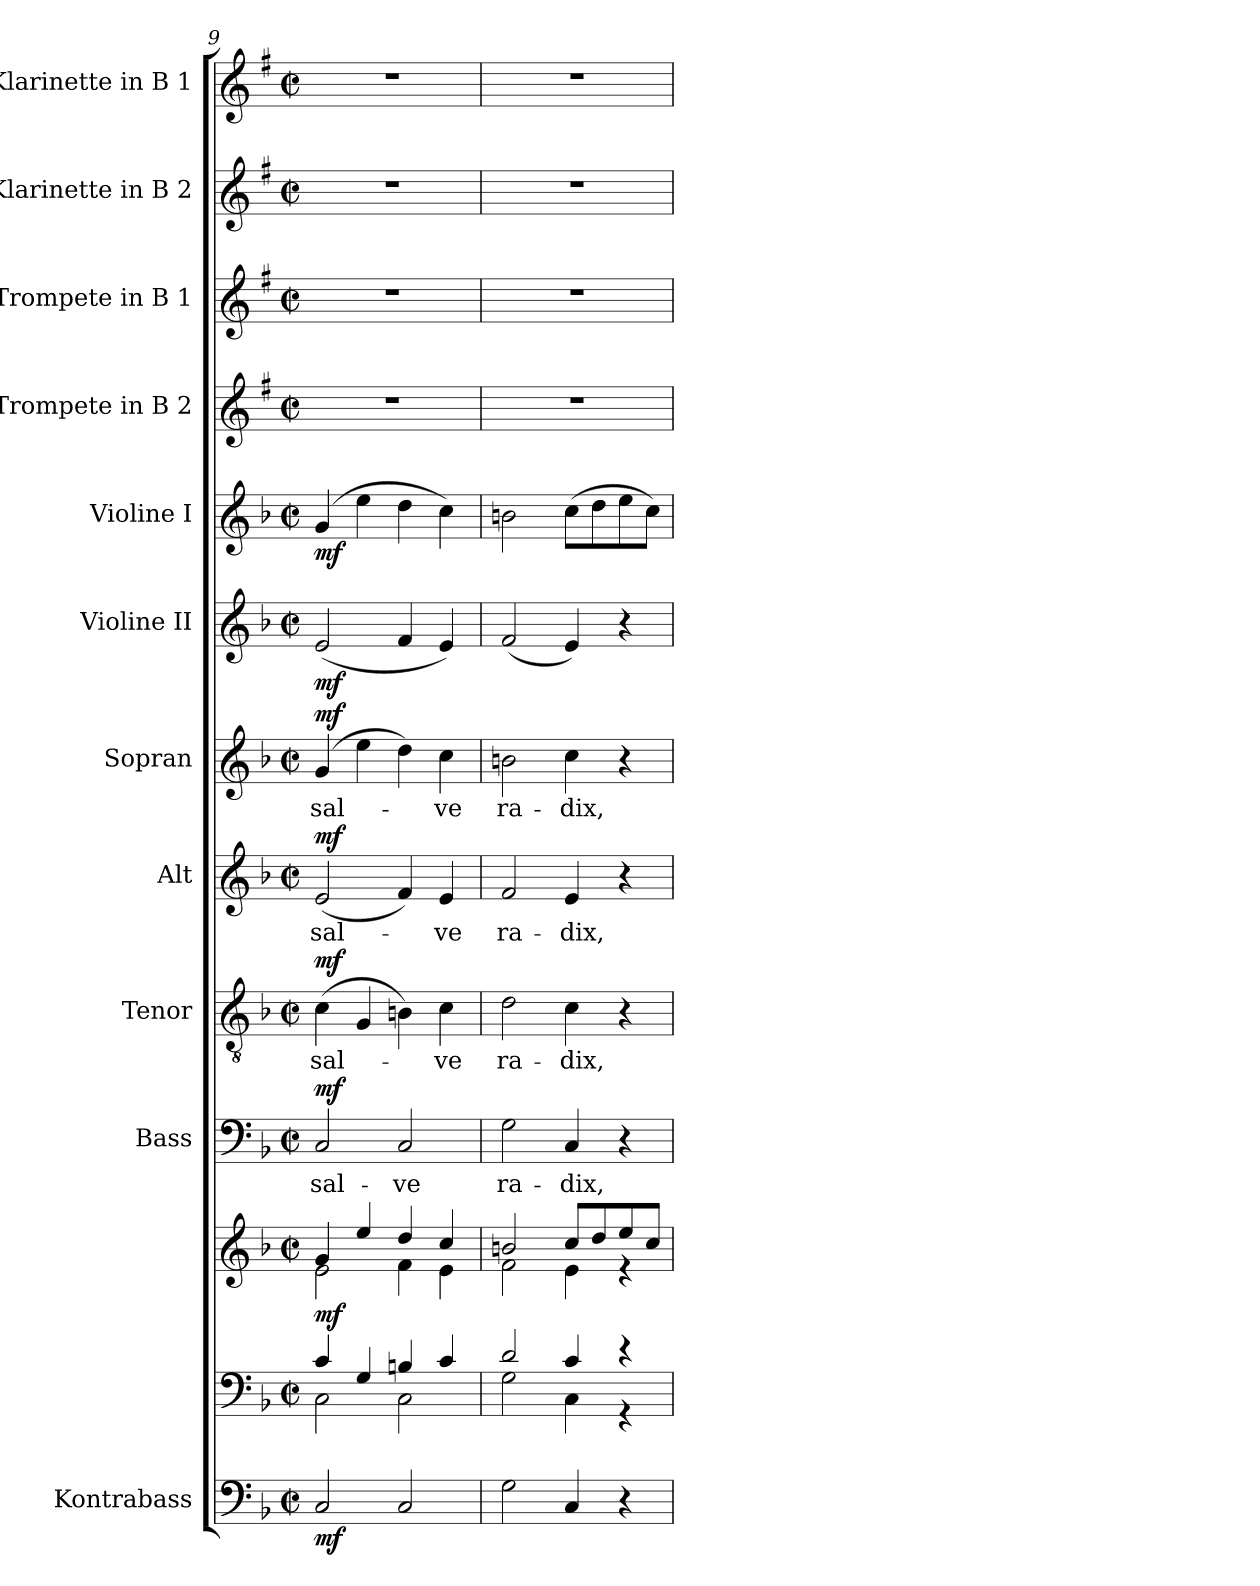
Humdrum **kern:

**kern	**dynam	**kern	**kern	**dynam	**kern	**text	**dynam	**kern	**text	**dynam	**kern	**text	**dynam	**kern	**text	**dynam	**kern	**dynam	**kern	**dynam	**kern	**kern	**kern	**kern
*part12	*part12	*part11	*part11	*part11	*part10	*part10	*part10	*part9	*part9	*part9	*part8	*part8	*part8	*part7	*part7	*part7	*part6	*part6	*part5	*part5	*part4	*part3	*part2	*part1
*staff13	*staff13	*staff12	*staff11	*staff11/12	*staff10	*staff10	*staff10	*staff9	*staff9	*staff9	*staff8	*staff8	*staff8	*staff7	*staff7	*staff7	*staff6	*staff6	*staff5	*staff5	*staff4	*staff3	*staff2	*staff1
*I"Kontrabass	*	*	*	*	*I"Bass	*	*	*I"Tenor	*	*	*I"Alt	*	*	*I"Sopran	*	*	*I"Violine II	*	*I"Violine I	*	*I"Trompete in B 2	*I"Trompete in B 1	*I"Klarinette in B 2	*I"Klarinette in B 1
*I'Kb.	*	*	*	*	*I'B	*	*	*I'T	*	*	*I'A	*	*	*I'S	*	*	*I'Vl. II	*	*I'Vl. I	*	*	*	*	*
*clefF4	*	*clefF4	*clefG2	*	*clefF4	*	*	*clefGv2	*	*	*clefG2	*	*	*clefG2	*	*	*clefG2	*	*clefG2	*	*clefG2	*clefG2	*clefG2	*clefG2
*ITrd7c12	*	*	*	*	*	*	*	*	*	*	*	*	*	*	*	*	*	*	*	*	*ITrd1c2	*ITrd1c2	*ITrd1c2	*ITrd1c2
*k[b-]	*	*k[b-]	*k[b-]	*	*k[b-]	*	*	*k[b-]	*	*	*k[b-]	*	*	*k[b-]	*	*	*k[b-]	*	*k[b-]	*	*k[b-]	*k[b-]	*k[b-]	*k[b-]
*F:	*	*F:	*F:	*	*F:	*	*	*F:	*	*	*F:	*	*	*F:	*	*	*F:	*	*F:	*	*F:	*F:	*F:	*F:
*M2/2	*	*M2/2	*M2/2	*	*M2/2	*	*	*M2/2	*	*	*M2/2	*	*	*M2/2	*	*	*M2/2	*	*M2/2	*	*M2/2	*M2/2	*M2/2	*M2/2
*met(c|)	*	*met(c|)	*met(c|)	*	*met(c|)	*	*	*met(c|)	*	*	*met(c|)	*	*	*met(c|)	*	*	*met(c|)	*	*met(c|)	*	*met(c|)	*met(c|)	*met(c|)	*met(c|)
=9	=9	=9	=9	=9	=9	=9	=9	=9	=9	=9	=9	=9	=9	=9	=9	=9	=9	=9	=9	=9	=9	=9	=9	=9
*	*	*^	*^	*	*	*	*	*	*	*	*	*	*	*	*	*	*	*	*	*	*	*	*	*
!	!LO:DY:b	!	!	!	!	!LO:DY:b	!	!LO:LY:b	!LO:DY:a	!	!LO:LY:b	!LO:DY:a	!	!LO:LY:b	!LO:DY:a	!	!LO:LY:b	!LO:DY:a	!	!LO:DY:b	!	!LO:DY:b	!	!	!	!
2CC/	mf	4c/	2C\	4g/	2e\	mf	2C/	sal-	mf	(>4c\	sal-	mf	(<2e/	sal-	mf	(4g/	sal-	mf	(<2e/	mf	(4g/	mf	1r	1r	1r	1r
.	.	4G/	.	4ee/	.	.	.	.	.	4G/	.	.	.	.	.	4ee\	.	.	.	.	4ee\	.	.	.	.	.
!	!	!	!	!	!	!	!	!LO:LY:b	!	!	!	!	!	!	!	!	!	!	!	!	!	!	!	!	!	!
2CC/	.	4Bn/	2C\	4dd/	4f\	.	2C/	-ve	.	4Bn\)	.	.	4f/)	.	.	4dd\)	.	.	4f/	.	4dd\	.	.	.	.	.
!	!	!	!	!	!	!	!	!	!	!	!LO:LY:b	!	!	!LO:LY:b	!	!	!LO:LY:b	!	!	!	!	!	!	!	!	!
.	.	4c/	.	4cc/	4e\	.	.	.	.	4c\	-ve	.	4e/	-ve	.	4cc\	-ve	.	4e/)	.	4cc\)	.	.	.	.	.
=10	=10	=10	=10	=10	=10	=10	=10	=10	=10	=10	=10	=10	=10	=10	=10	=10	=10	=10	=10	=10	=10	=10	=10	=10	=10	=10
!	!	!	!	!	!	!	!	!LO:LY:b	!	!	!LO:LY:b	!	!	!LO:LY:b	!	!	!LO:LY:b	!	!	!	!	!	!	!	!	!
2GG\	.	2d/	2G\	2bn/	2f\	.	2G\	ra-	.	2d\	ra-	.	2f/	ra-	.	2bn\	ra-	.	(<2f/	.	2bn\	.	1r	1r	1r	1r
!	!	!	!	!	!	!	!	!LO:LY:b	!	!	!LO:LY:b	!	!	!LO:LY:b	!	!	!LO:LY:b	!	!	!	!	!	!	!	!	!
4CC/	.	4c/	4C\	8cc/L	4e\	.	4C/	-dix,	.	4c\	-dix,	.	4e/	-dix,	.	4cc\	-dix,	.	4e/)	.	(>8cc\L	.	.	.	.	.
.	.	.	.	8dd/	.	.	.	.	.	.	.	.	.	.	.	.	.	.	.	.	8dd\	.	.	.	.	.
4r	.	4r	4r	8ee/	4re	.	4r	.	.	4r	.	.	4r	.	.	4r	.	.	4r	.	8ee\	.	.	.	.	.
.	.	.	.	8cc/J	.	.	.	.	.	.	.	.	.	.	.	.	.	.	.	.	8cc\J)	.	.	.	.	.
*	*	*v	*v	*	*	*	*	*	*	*	*	*	*	*	*	*	*	*	*	*	*	*	*	*	*	*
*	*	*	*v	*v	*	*	*	*	*	*	*	*	*	*	*	*	*	*	*	*	*	*	*	*	*
=	=	=	=	=	=	=	=	=	=	=	=	=	=	=	=	=	=	=	=	=	=	=	=	=
*-	*-	*-	*-	*-	*-	*-	*-	*-	*-	*-	*-	*-	*-	*-	*-	*-	*-	*-	*-	*-	*-	*-	*-	*-
